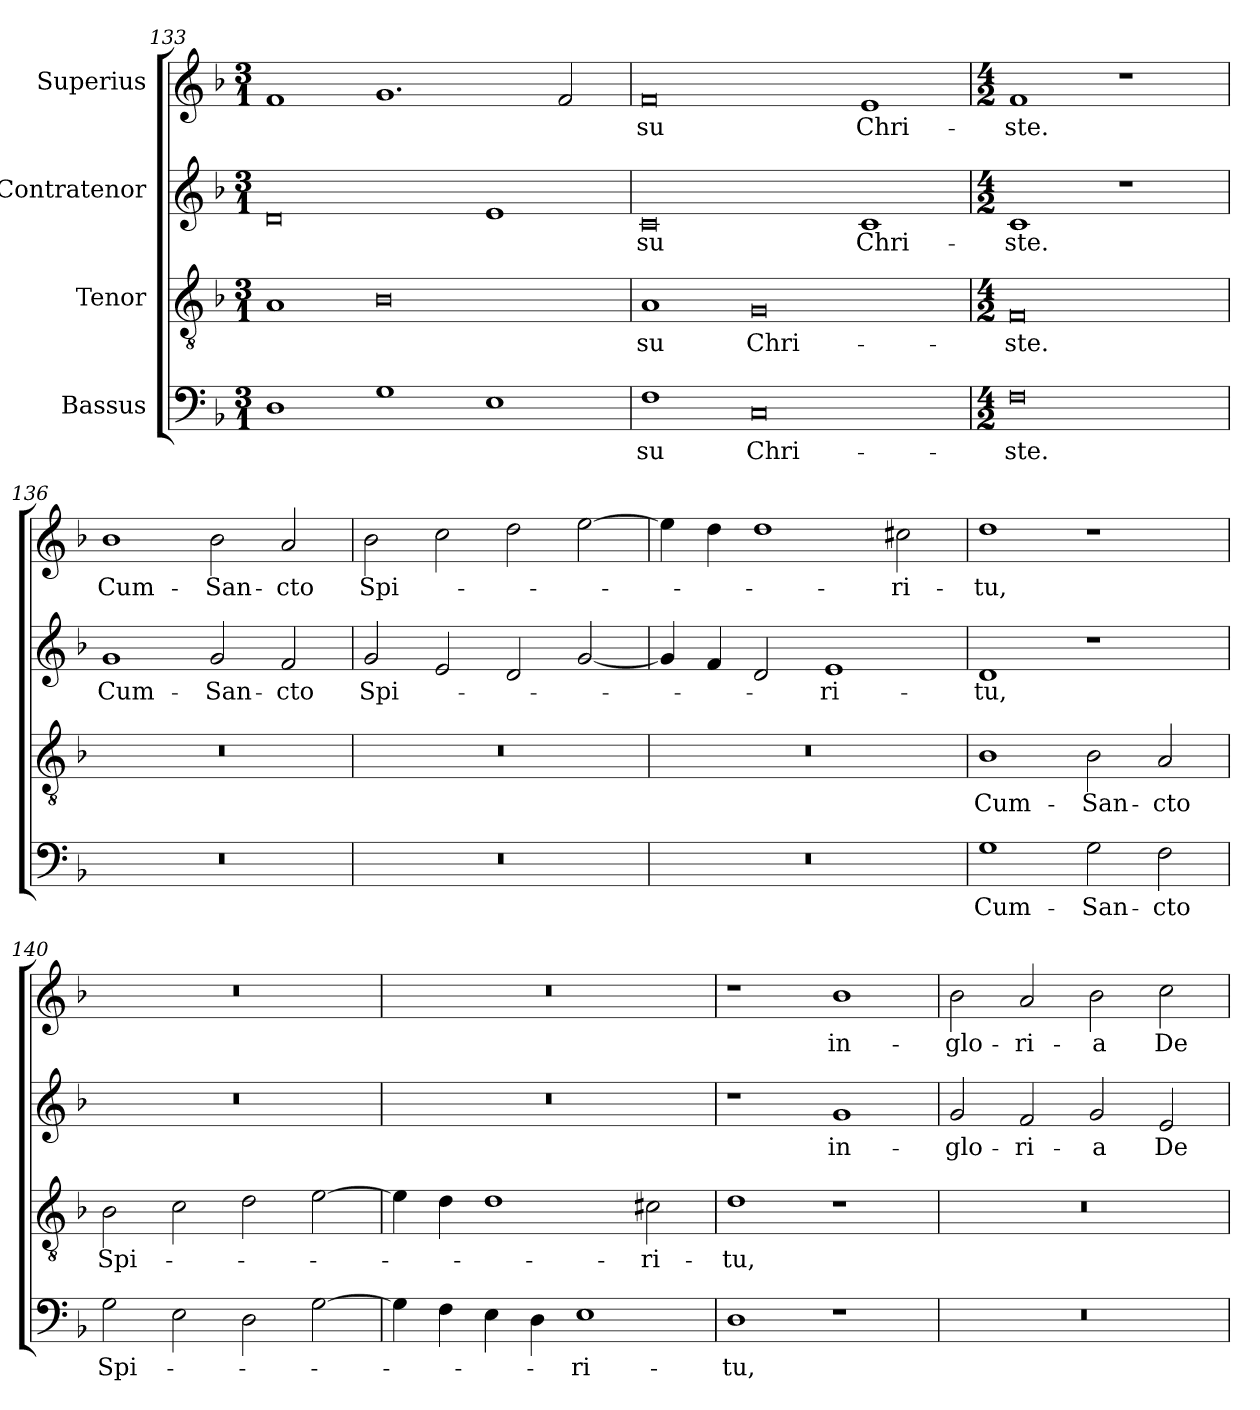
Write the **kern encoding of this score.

**kern	**text	**kern	**text	**kern	**text	**kern	**text
*part4	*part4	*part3	*part3	*part2	*part2	*part1	*part1
*staff4	*staff4	*staff3	*staff3	*staff2	*staff2	*staff1	*staff1
*I"Bassus	*	*I"Tenor	*	*I"Contratenor	*	*I"Superius	*
*clefF4	*	*clefGv2	*	*clefG2	*	*clefG2	*
*k[b-]	*	*k[b-]	*	*k[b-]	*	*k[b-]	*
*M3/1	*	*M3/1	*	*M3/1	*	*M3/1	*
=133	=133	=133	=133	=133	=133	=133	=133
1D\	.	1A/	.	0d/	.	1f/	.
1G\	.	0B-\	.	.	.	1.g/	.
1E\	.	.	.	1e/	.	.	.
.	.	.	.	.	.	2f/	.
=134	=134	=134	=134	=134	=134	=134	=134
1F\	-su	1A/	-su	0c/	-su	0f/	-su
0C/	Chri-	0G/	Chri-	.	.	.	.
.	.	.	.	1c/	Chri-	1e/	Chri-
=135	=135	=135	=135	=135	=135	=135	=135
*M4/2	*	*M4/2	*	*M4/2	*	*M4/2	*
0F\	-ste.	0F/	-ste.	1c/	-ste.	1f/	-ste.
.	.	.	.	1r	.	1r	.
=136	=136	=136	=136	=136	=136	=136	=136
0r	.	0r	.	1g/	Cum-	1b-\	Cum-
.	.	.	.	2g/	San-	2b-\	San-
.	.	.	.	2f/	-cto	2a/	-cto
=137	=137	=137	=137	=137	=137	=137	=137
0r	.	0r	.	2g/	Spi-	2b-\	Spi-
.	.	.	.	2e/	.	2cc\	.
.	.	.	.	2d/	.	2dd\	.
.	.	.	.	[2g/	.	[2ee\	.
=138	=138	=138	=138	=138	=138	=138	=138
0r	.	0r	.	4g/]	.	4ee\]	.
.	.	.	.	4f/	.	4dd\	.
.	.	.	.	2d/	.	1dd\	.
.	.	.	.	1e/	-ri-	.	.
.	.	.	.	.	.	2cc#X\	-ri-
=139	=139	=139	=139	=139	=139	=139	=139
1G\	Cum-	1B-\	Cum-	1d/	-tu,	1dd\	-tu,
2G\	San-	2B-\	San-	1r	.	1r	.
2F\	-cto	2A/	-cto	.	.	.	.
=140	=140	=140	=140	=140	=140	=140	=140
2G\	Spi-	2B-\	Spi-	0r	.	0r	.
2E\	.	2c\	.	.	.	.	.
2D\	.	2d\	.	.	.	.	.
[2G\	.	[2e\	.	.	.	.	.
=141	=141	=141	=141	=141	=141	=141	=141
4G\]	.	4e\]	.	0r	.	0r	.
4F\	.	4d\	.	.	.	.	.
4E\	.	1d\	.	.	.	.	.
4D\	.	.	.	.	.	.	.
1E\	-ri-	.	.	.	.	.	.
.	.	2c#X\	-ri-	.	.	.	.
=142	=142	=142	=142	=142	=142	=142	=142
1D\	-tu,	1d\	-tu,	1r	.	1r	.
1r	.	1r	.	1g/	in-	1b-\	in-
=143	=143	=143	=143	=143	=143	=143	=143
0r	.	0r	.	2g/	glo-	2b-\	glo-
.	.	.	.	2f/	-ri-	2a/	-ri-
.	.	.	.	2g/	-a	2b-\	-a
.	.	.	.	2e/	De-	2cc\	De-
=	=	=	=	=	=	=	=
*-	*-	*-	*-	*-	*-	*-	*-
